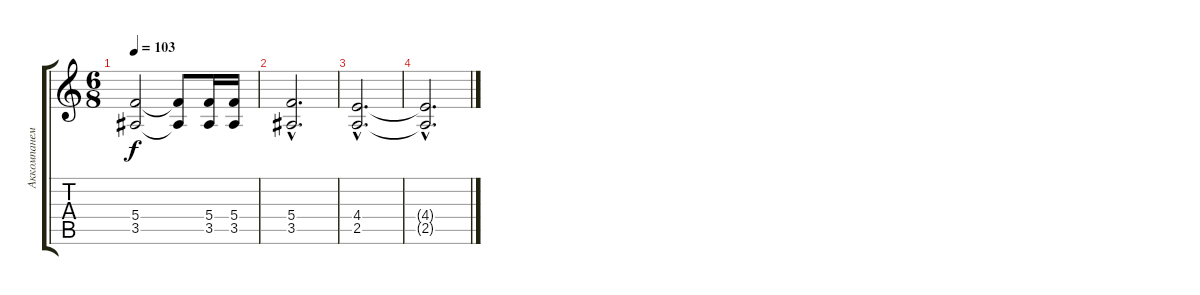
\track ("Аккомпанемент к соло (студ)" "Аккомпанем") {instrument distortionguitar}
\staff {score tabs}
\tuning (D4 A3 F3 C3 G2 D2) {hide}
\ts (6 8)
\tempo 103
\clef g2
\ks c
(5.4 3.5).2{dy f} (5.4{t} 3.5{t}).8 (5.4 3.5).16 (5.4 3.5).16 |
(5.4{hac} 3.5{hac}).2{d} |
(4.4{hac} 2.5{hac}).2{d} |
(4.4{hac t} 2.5{hac t}).2{d}
